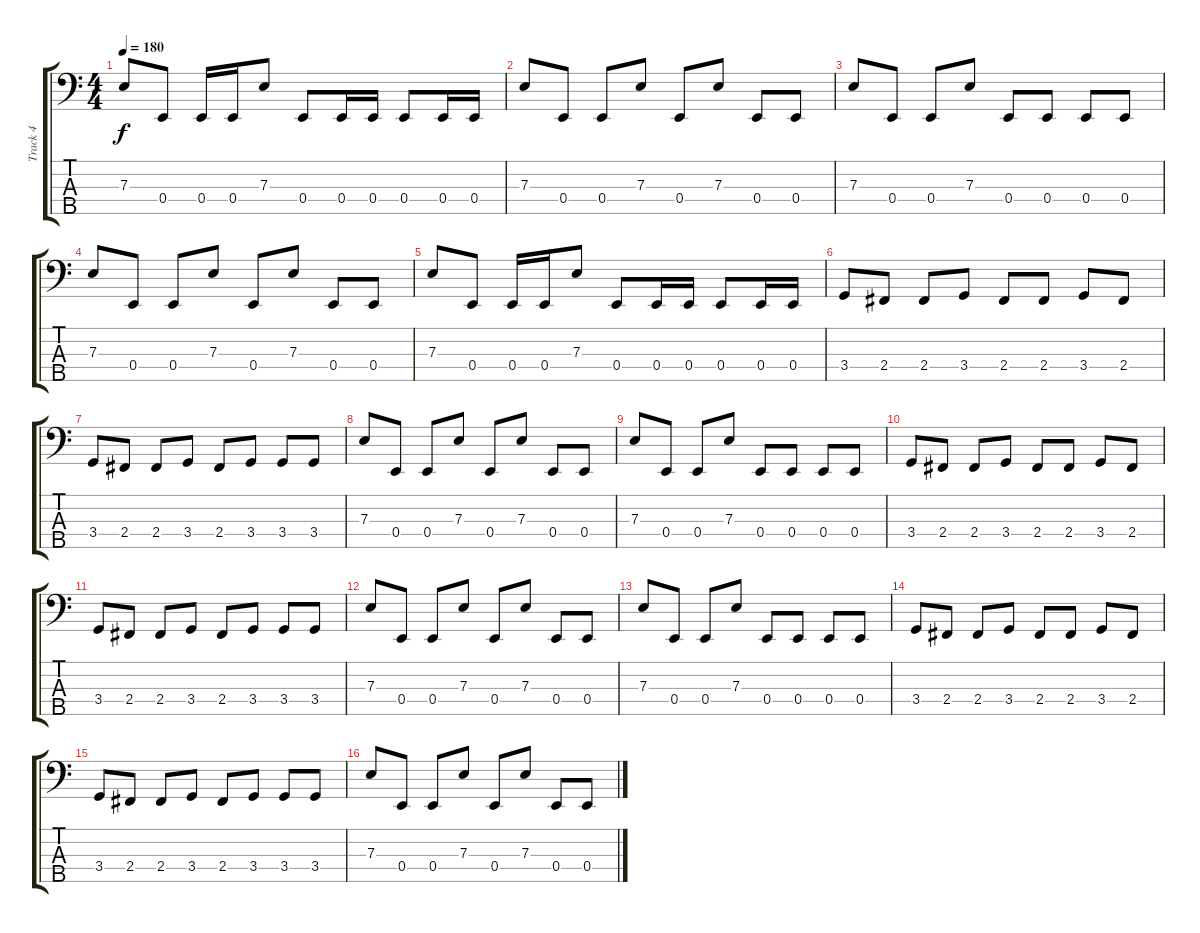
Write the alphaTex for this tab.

\track ("Track 4" "Track 4") {instrument electricbassfinger}
\staff {score tabs}
\tuning (G2 D2 A1 E1 B0) {hide}
\ts (4 4)
\tempo 180
\clef f4
\ks c
7.3.8{dy f} 0.4.8 0.4.16 0.4.16 7.3.8 0.4.8 0.4.16 0.4.16 0.4.8 0.4.16 0.4.16 |
7.3.8 0.4.8 0.4.8 7.3.8 0.4.8 7.3.8 0.4.8 0.4.8 |
7.3.8 0.4.8 0.4.8 7.3.8 0.4.8 0.4.8 0.4.8 0.4.8 |
7.3.8 0.4.8 0.4.8 7.3.8 0.4.8 7.3.8 0.4.8 0.4.8 |
7.3.8 0.4.8 0.4.16 0.4.16 7.3.8 0.4.8 0.4.16 0.4.16 0.4.8 0.4.16 0.4.16 |
3.4.8 2.4.8 2.4.8 3.4.8 2.4.8 2.4.8 3.4.8 2.4.8 |
3.4.8 2.4.8 2.4.8 3.4.8 2.4.8 3.4.8 3.4.8 3.4.8 |
7.3.8 0.4.8 0.4.8 7.3.8 0.4.8 7.3.8 0.4.8 0.4.8 |
7.3.8 0.4.8 0.4.8 7.3.8 0.4.8 0.4.8 0.4.8 0.4.8 |
3.4.8 2.4.8 2.4.8 3.4.8 2.4.8 2.4.8 3.4.8 2.4.8 |
3.4.8 2.4.8 2.4.8 3.4.8 2.4.8 3.4.8 3.4.8 3.4.8 |
7.3.8 0.4.8 0.4.8 7.3.8 0.4.8 7.3.8 0.4.8 0.4.8 |
7.3.8 0.4.8 0.4.8 7.3.8 0.4.8 0.4.8 0.4.8 0.4.8 |
3.4.8 2.4.8 2.4.8 3.4.8 2.4.8 2.4.8 3.4.8 2.4.8 |
3.4.8 2.4.8 2.4.8 3.4.8 2.4.8 3.4.8 3.4.8 3.4.8 |
7.3.8 0.4.8 0.4.8 7.3.8 0.4.8 7.3.8 0.4.8 0.4.8
